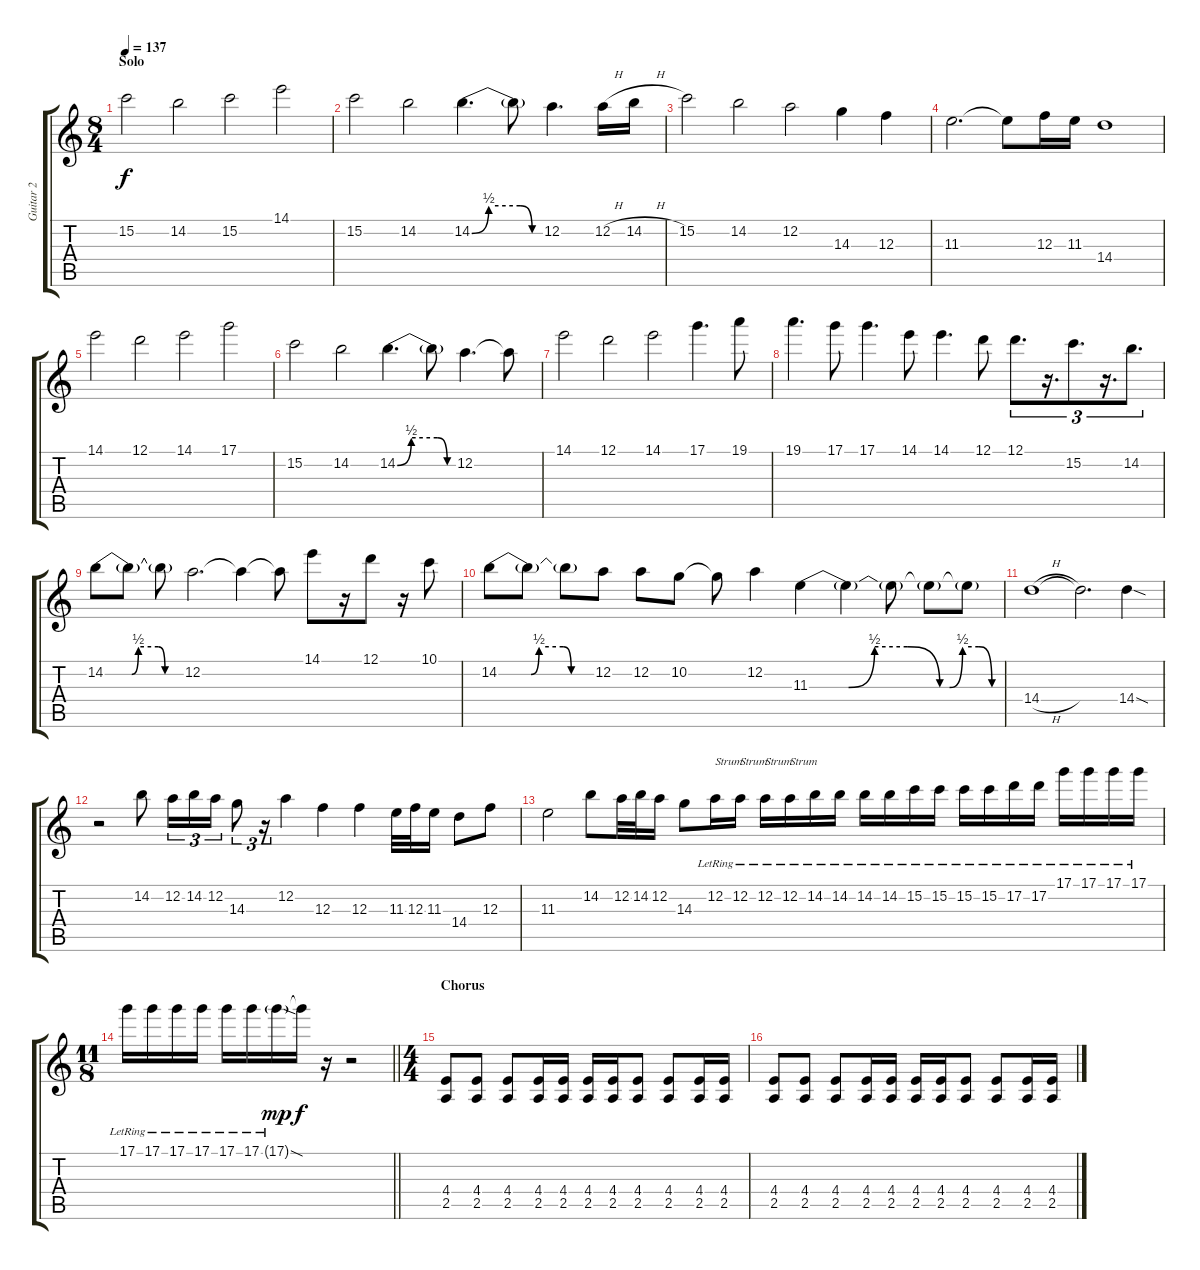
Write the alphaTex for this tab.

\track ("Guitar 2" "Guitar 2") {instrument electricguitarclean}
\staff {score tabs}
\tuning (D4 A3 F3 C3 G2 D2) {hide}
\ts (8 4)
\section ("" "Solo")
\tempo 137
\clef g2
\ks c
15.2.2{dy f instrument distortionguitar} 14.2.2 15.2.2 14.1.2 |
15.2.2 14.2.2 14.2{be (custom 0 0 14 2 40 2 50 0 60 0)}.4{d} 14.2{t}.8 12.2.4{d} 12.2{h}.16 14.2{h}.16 |
15.2.2 14.2.2 12.2.2 14.3.4 12.3.4 |
11.3.2{d} 11.3{t}.8 12.3.16 11.3.16 14.4.1 |
14.1.2 12.1.2 14.1.2 17.1.2 |
15.2.2 14.2.2 14.2{be (custom 0 0 14 2 40 2 50 0 60 0)}.4{d} 14.2{t}.8 12.2.4{d} 12.2{t}.8 |
14.1.2 12.1.2 14.1.2 17.1.4{d} 19.1.8 |
19.1.4{d} 17.1.8 17.1.4{d} 14.1.8 14.1.4{d} 12.1.8 12.1.8{d tu (3 2)} r.16{d tu (3 2)} 15.2.8{d tu (3 2)} r.16{d tu (3 2)} 14.2.8{d tu (3 2)} |
14.2{be (custom 0 0 20 0 25 2 40 2 45 0 60 0)}.8 14.2{t}.8 14.2{t}.8 12.2.2{d} 12.2{t}.4 12.2{t}.8 14.1.8 r.16 12.1.8 r.16 10.1.8 |
14.2{be (custom 0 0 20 0 25 2 40 2 45 0 60 0)}.8 14.2{t}.8 14.2{t}.8 12.2.8 12.2.8 10.2.8 10.2{t}.8 12.2.4 11.3{be (custom 0 0 12 0 20 2 30 2 40 0 43 0 47 2 52 2 56 0 60 0)}.4 11.3{t}.4 11.3{t}.8 11.3{t}.8 11.3{t}.8 |
14.4{h}.1 14.4{t}.2{d} 14.4{sod}.4 |
r.2 14.2.8 12.2.16{tu (3 2)} 14.2.16{tu (3 2)} 12.2.16{tu (3 2)} 14.3.8{tu (3 2)} r.16{tu (3 2)} 12.2.4 12.3.4 12.3.4 11.3.32 12.3.32 11.3.16 14.4.8 12.3.8 |
11.3.2 14.2.8 12.2.32 14.2.32 12.2.16 14.3.8 12.2{lr}.16{txt "Strum"} 12.2{lr}.16{txt "Strum"} 12.2{lr}.16{txt "Strum"} 12.2{lr}.16{txt "Strum"} 14.2{lr}.16 14.2{lr}.16 14.2{lr}.16 14.2{lr}.16 15.2{lr}.16 15.2{lr}.16 15.2{lr}.16 15.2{lr}.16 17.2{lr}.16 17.2{lr}.16 17.1{lr}.16 17.1{lr}.16 17.1{lr}.16 17.1{lr}.16 |
\ts (11 8)
\barLineRight lightlight
17.1{lr}.16 17.1{lr}.16 17.1{lr}.16 17.1{lr}.16 17.1{lr}.16 17.1{lr}.16 17.1{sod g lr}.16{dy mp} 17.1{t}.16{dy f} r.16 r.2 |
\ts (4 4)
\section ("" "Chorus")
(4.4 2.5).8{volume 16 instrument distortionguitar} (4.4 2.5).8 (4.4 2.5).8 (4.4 2.5).16 (4.4 2.5).16 (4.4 2.5).16 (4.4 2.5).16 (4.4 2.5).8 (4.4 2.5).8 (4.4 2.5).16 (4.4 2.5).16 |
(4.4 2.5).8 (4.4 2.5).8 (4.4 2.5).8 (4.4 2.5).16 (4.4 2.5).16 (4.4 2.5).16 (4.4 2.5).16 (4.4 2.5).8 (4.4 2.5).8 (4.4 2.5).16 (4.4 2.5).16
